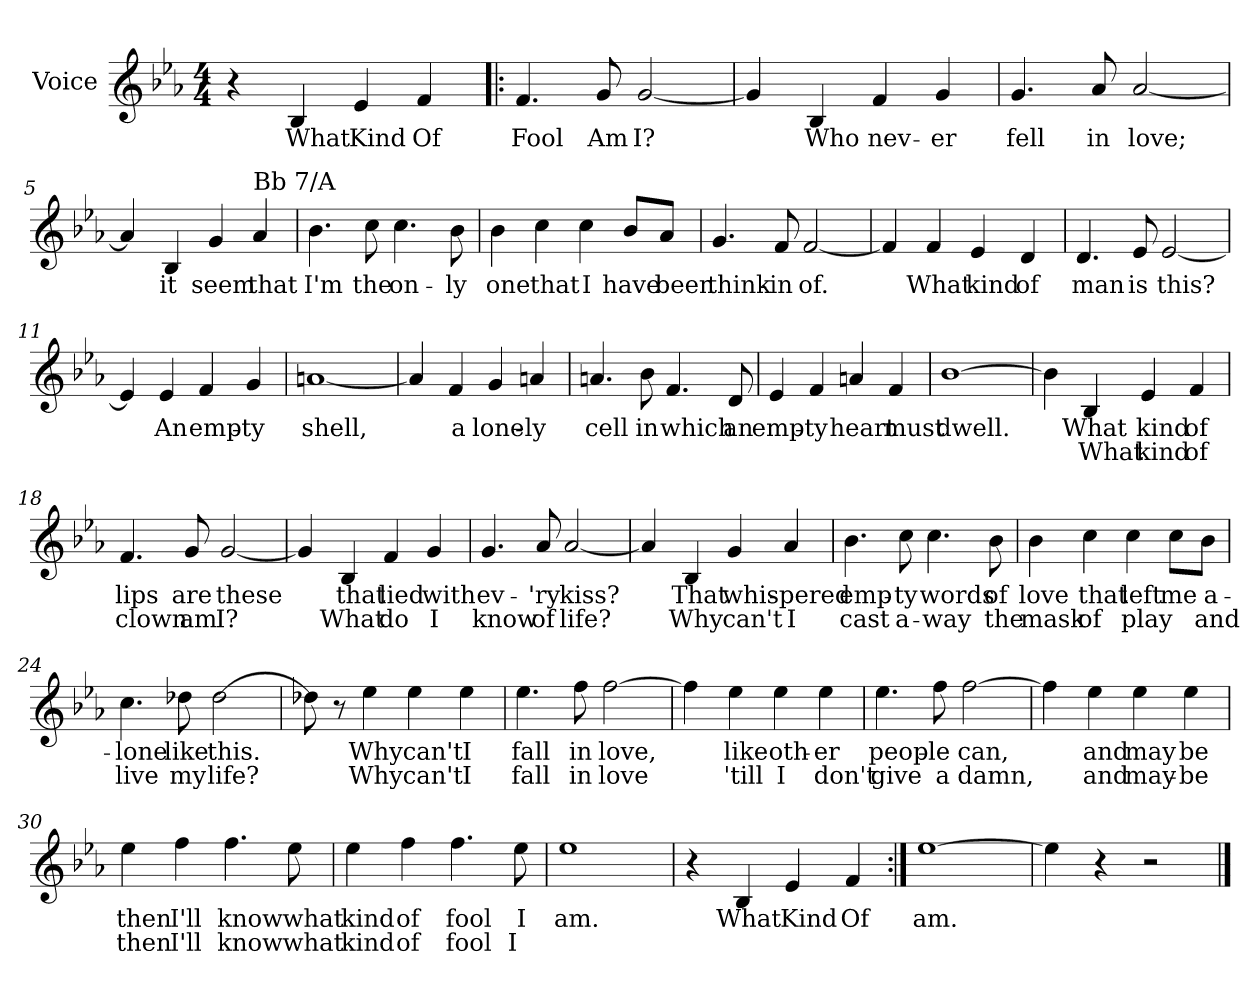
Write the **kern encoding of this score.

**kern	**text	**text
*part1	*part1	*part1
*staff1	*staff1	*staff1
*I"Voice	*	*
*clefG2	*	*
*k[b-e-a-]	*	*
*E-:	*	*
*M4/4	*	*
=1	=1	=1
4r	.	.
4B-/	What	.
4e-/	Kind	.
4f/	Of	.
=2!|:	=2!|:	=2!|:
4.f/	Fool	.
8g/	Am	.
[2g/	I?	.
=3	=3	=3
4g/]	.	.
4B-/	Who	.
4f/	nev-	.
4g/	-er	.
=4	=4	=4
4.g/	fell	.
8a-/	in	.
[2a-/	love;	.
=5	=5	=5
4a-/]	.	.
4B-/	it	.
4g/	seem	.
!LO:TX:a:t=Bb 7/A	!	!
4a-/	that	.
!!LO:LB:g=z
=6	=6	=6
4.b-\	I'm	.
8cc\	the	.
4.cc\	on-	.
8b-\	-ly	.
=7	=7	=7
4b-\	one	.
4cc\	that	.
4cc\	I	.
8b-/L	have	.
8a-/J	been	.
=8	=8	=8
4.g/	think-	.
8f/	-in	.
[2f/	of.	.
=9	=9	=9
4f/]	.	.
4f/	What	.
4e-/	kind	.
4d/	of	.
=10	=10	=10
4.d/	man	.
8e-/	is	.
[2e-/	this?	.
!!LO:LB:g=z
=11	=11	=11
4e-/]	.	.
4e-/	An	.
4f/	emp-	.
4g/	-ty	.
=12	=12	=12
[1an	shell,	.
=13	=13	=13
4an/]	.	.
4f/	a	.
4g/	lone-	.
4an/	-ly	.
=14	=14	=14
4.an/	cell	.
8b-\	in	.
4.f/	which	.
8d/	an	.
=15	=15	=15
4e-/	emp-	.
4f/	-ty	.
4an/	heart	.
4f/	must	.
=16	=16	=16
[1b-	dwell.	.
!!LO:LB:g=z
=17	=17	=17
4b-\]	.	.
4B-/	What	What
4e-/	kind	kind
4f/	of	of
=18	=18	=18
4.f/	lips	clown
8g/	are	am
[2g/	these	I?
=19	=19	=19
4g/]	.	.
4B-/	that	What
4f/	lied	do
4g/	with	I
=20	=20	=20
4.g/	ev-	know
8a-/	-'ry	of
[2a-/	kiss?	life?
!!LO:LB:g=z
=21	=21	=21
4a-/]	.	.
4B-/	That	Why
4g/	whis-	can't
4a-/	-pered	I
=22	=22	=22
4.b-\	emp-	cast
8cc\	-ty	a-
4.cc\	words	-way
8b-\	of	the
=23	=23	=23
4b-\	love	mask
4cc\	that	of
4cc\	left	play
8cc\L	me	.
8b-\J	a-	and
=24	=24	=24
4.cc\	-lone	live
8dd-X\	like	my
[2dd-\	this.	life?
!!LO:LB:g=z
=25	=25	=25
8dd-X\]	.	.
8r	.	.
4ee-\	Why	Why
4ee-\	can't	can't
4ee-\	I	I
=26	=26	=26
4.ee-\	fall	fall
8ff\	in	in
[2ff\	love,	love
=27	=27	=27
4ff\]	.	.
4ee-\	like	'till
4ee-\	oth-	I
4ee-\	-er	don't
=28	=28	=28
4.ee-\	peop-	give
8ff\	-le	a
[2ff\	can,	damn,
=29	=29	=29
4ff\]	.	.
4ee-\	and	and
4ee-\	may	may-
4ee-\	-be	-be
!!LO:LB:g=z
=30	=30	=30
4ee-\	then	then
4ff\	I'll	I'll
4.ff\	know	know
8ee-\	what	what
=31	=31	=31
4ee-\	kind	kind
4ff\	of	of
4.ff\	fool	fool
8ee-\	I	I
=32	=32	=32
1ee-	am.	.
=33	=33	=33
4r	.	.
4B-/	What	.
4e-/	Kind	.
4f/	Of	.
=34:|!	=34:|!	=34:|!
[1ee-	am.	.
=35	=35	=35
4ee-\]	.	.
4r	.	.
2r	.	.
==	==	==
*-	*-	*-
